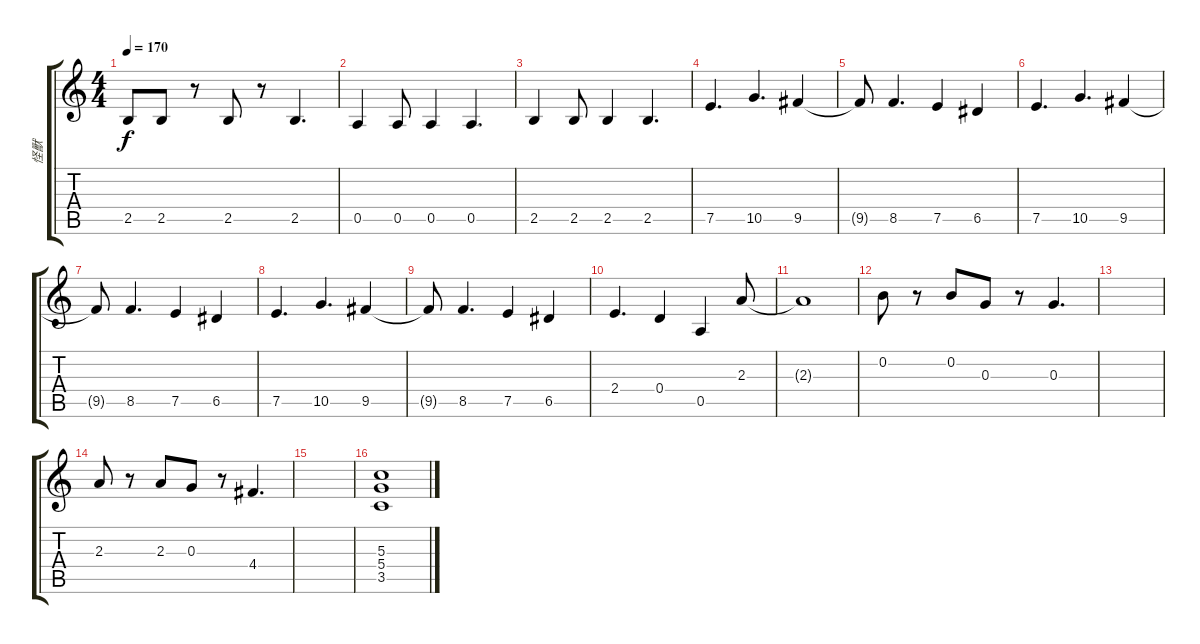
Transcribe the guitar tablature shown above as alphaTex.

\track ("怪獸" "怪獸") {instrument overdrivenguitar}
\staff {score tabs}
\tuning (E4 B3 G3 D3 A2 E2) {hide}
\ts (4 4)
\tempo 170
\clef g2
\ks c
2.5{t}.8{dy f} 2.5.8 r.8 2.5.8 r.8 2.5.4{d} |
0.5.4 0.5.8 0.5.4 0.5.4{d} |
2.5.4 2.5.8 2.5.4 2.5.4{d} |
7.5.4{d} 10.5.4{d} 9.5.4 |
9.5{t}.8 8.5.4{d} 7.5.4 6.5.4 |
7.5.4{d} 10.5.4{d} 9.5.4 |
9.5{t}.8 8.5.4{d} 7.5.4 6.5.4 |
7.5.4{d} 10.5.4{d} 9.5.4 |
9.5{t}.8 8.5.4{d} 7.5.4 6.5.4 |
2.4.4{d} 0.4.4 0.5.4 2.3.8 |
2.3{t}.1 |
0.2.8 r.8 0.2.8 0.3.8 r.8 0.3.4{d} |
|
2.3.8 r.8 2.3.8 0.3.8 r.8 4.4.4{d} |
|
(5.3 5.4 3.5).1
